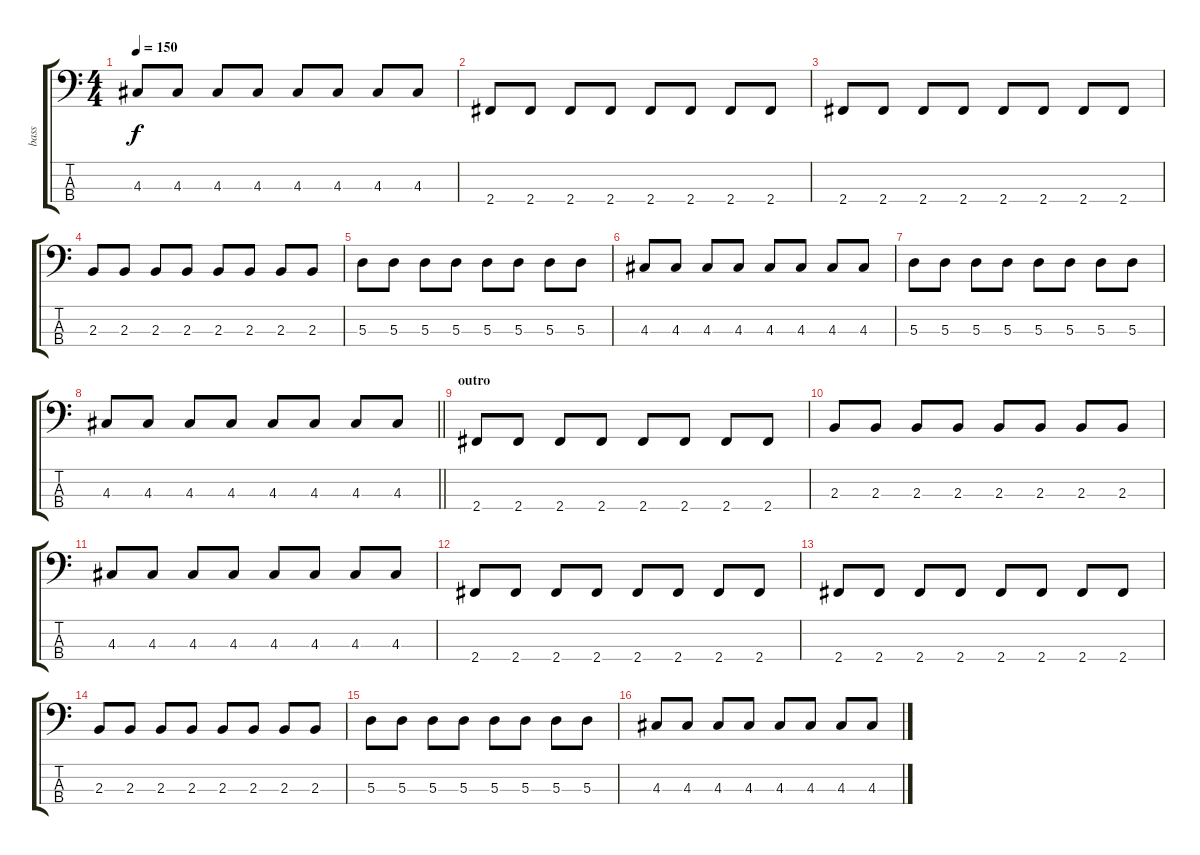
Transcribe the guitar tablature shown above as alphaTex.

\track ("bass" "bass") {instrument electricbassfinger}
\staff {score tabs}
\tuning (G2 D2 A1 E1) {hide}
\ts (4 4)
\tempo 150
\clef f4
\ks c
4.3.8{dy f} 4.3.8 4.3.8 4.3.8 4.3.8 4.3.8 4.3.8 4.3.8 |
2.4.8 2.4.8 2.4.8 2.4.8 2.4.8 2.4.8 2.4.8 2.4.8 |
2.4.8 2.4.8 2.4.8 2.4.8 2.4.8 2.4.8 2.4.8 2.4.8 |
2.3.8 2.3.8 2.3.8 2.3.8 2.3.8 2.3.8 2.3.8 2.3.8 |
5.3.8 5.3.8 5.3.8 5.3.8 5.3.8 5.3.8 5.3.8 5.3.8 |
4.3.8 4.3.8 4.3.8 4.3.8 4.3.8 4.3.8 4.3.8 4.3.8 |
5.3.8 5.3.8 5.3.8 5.3.8 5.3.8 5.3.8 5.3.8 5.3.8 |
\barLineRight lightlight
4.3.8 4.3.8 4.3.8 4.3.8 4.3.8 4.3.8 4.3.8 4.3.8 |
\section ("" "outro")
2.4.8 2.4.8 2.4.8 2.4.8 2.4.8 2.4.8 2.4.8 2.4.8 |
2.3.8 2.3.8 2.3.8 2.3.8 2.3.8 2.3.8 2.3.8 2.3.8 |
4.3.8 4.3.8 4.3.8 4.3.8 4.3.8 4.3.8 4.3.8 4.3.8 |
2.4.8 2.4.8 2.4.8 2.4.8 2.4.8 2.4.8 2.4.8 2.4.8 |
2.4.8 2.4.8 2.4.8 2.4.8 2.4.8 2.4.8 2.4.8 2.4.8 |
2.3.8 2.3.8 2.3.8 2.3.8 2.3.8 2.3.8 2.3.8 2.3.8 |
5.3.8 5.3.8 5.3.8 5.3.8 5.3.8 5.3.8 5.3.8 5.3.8 |
4.3.8 4.3.8 4.3.8 4.3.8 4.3.8 4.3.8 4.3.8 4.3.8
